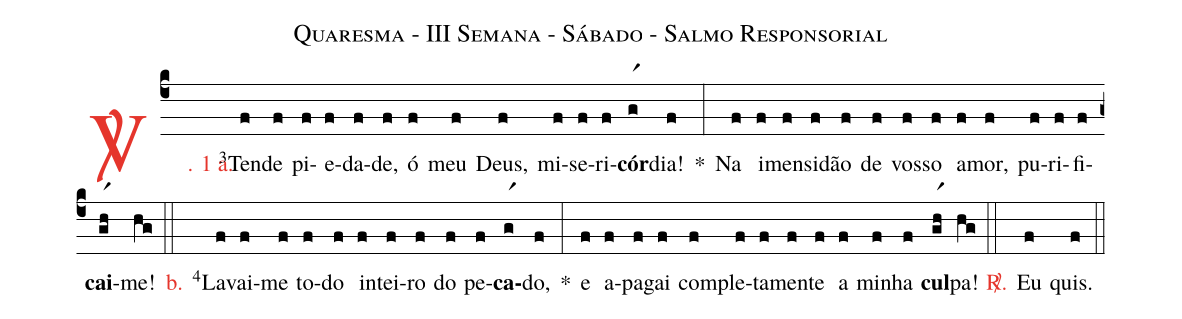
name: Quaresma - III Semana - Sábado - Salmo Responsorial;
%%
(c4)

<c><sp>V/</sp>. 1 a.</c>() <v>\VSup{3}</v>Ten(f)de(f) pi(f)e(f)da(f)de,(f) ó(f) meu(f) Deus,(f) mi(f)se(f)ri(f)<b>cór</b>(gr1)dia!(f) *(:)
Na(f) i(f)men(f)si(f)dão(f) de(f) vos(f)so(f) a(f)mor,(f) pu(f)ri(f)fi(f)<b>cai</b>-(gr1h)me!(hg)

(::)

<nlba><c>b.</c>() <v>\VSup{4}</v>La</nlba>(f)vai-(f)me(f) to(f)do(f) in(f)tei(f)ro(f) do(f) pe(f)<b>ca</b>(gr1)do,(f) *(:)
e(f) a(f)pa(f)gai(f) com(f)ple(f)ta(f)men(f)te(f) a(f) mi(f)nha(f) <b>cul</b>(gr1h)pa!(hg)

(::)

<nlba><c><sp>R/</sp>.</c>() Eu</nlba>(f) quis.(f)

(::)
